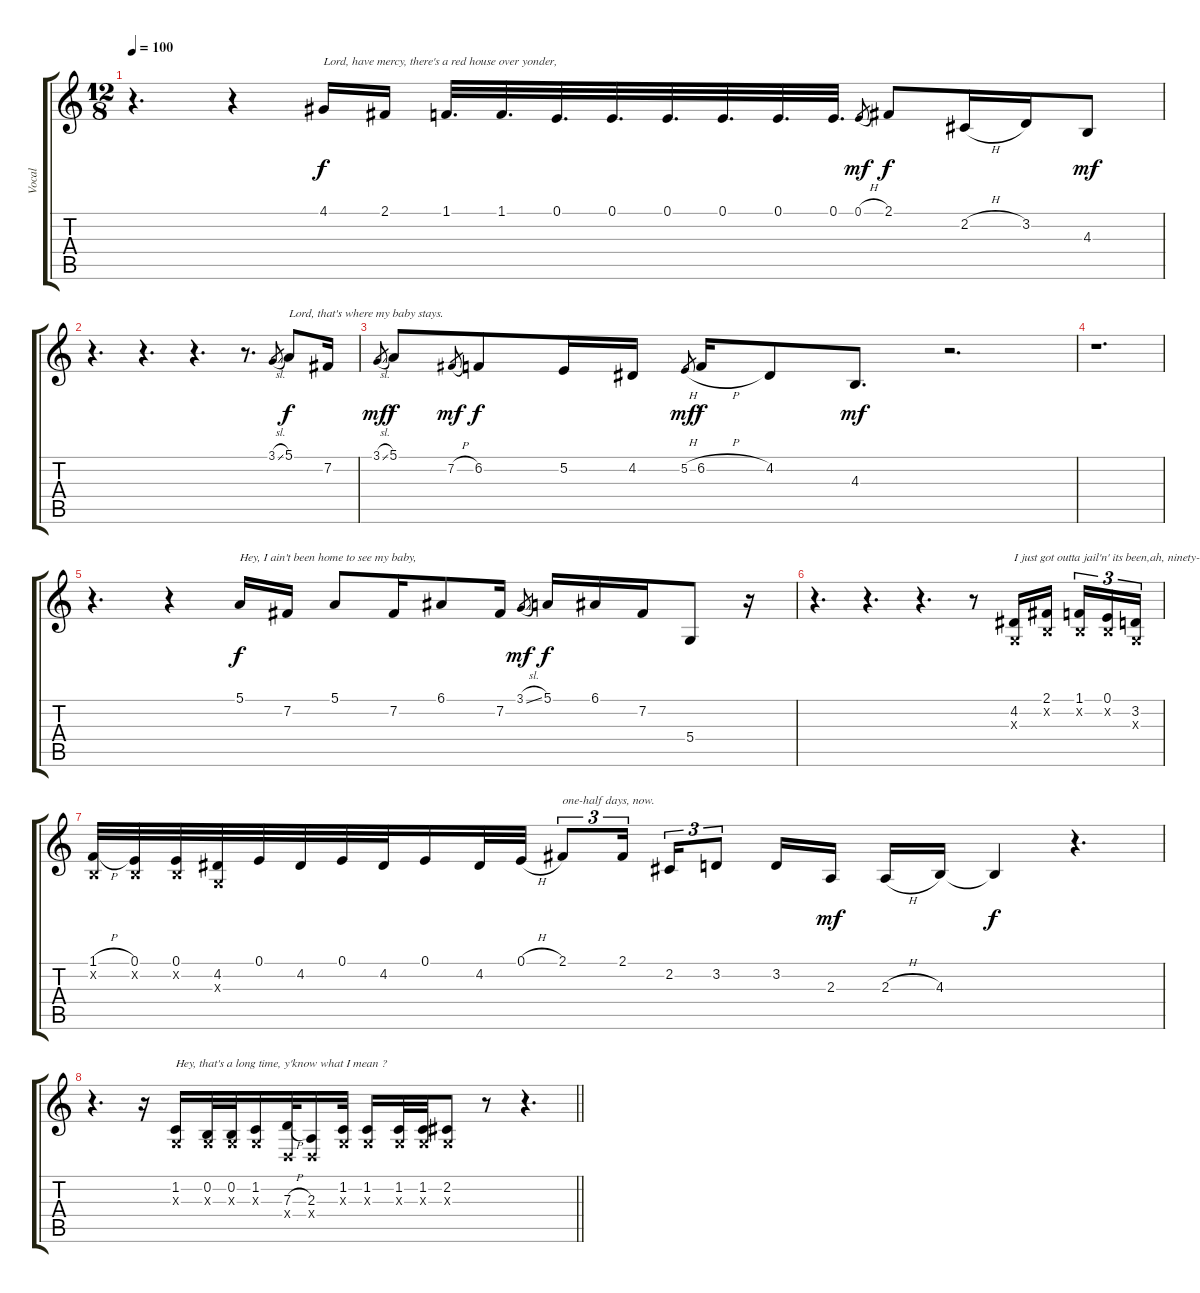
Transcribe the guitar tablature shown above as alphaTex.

\track ("Vocal" "Vocal") {instrument recorder}
\staff {score tabs}
\tuning (E4 B3 G3 D3 A2 E2) {hide}
\ts (12 8)
\tempo 100
\clef g2
\ks c
r.4{d dy mp} r.4 4.1.16{txt "Lord, have mercy, there's a red house over yonder," dy f} 2.1.16 1.1.32{d} 1.1.32{d} 0.1.32{d} 0.1.32{d} 0.1.32{d} 0.1.32{d} 0.1.32{d} 0.1.32{d} 0.1{h}.8{gr dy mf} 2.1.8{dy f} 2.2{h}.16 3.2.16 4.3.8{dy mf} |
r.4{d} r.4{d} r.4{d} r.8{d} 3.1{sl}.8{gr} 5.1.8{txt "Lord, that's where my baby stays." dy f} 7.2.16 |
3.1{sl}.8{gr dy mf} 5.1.8{dy f} 7.2{h}.8{gr dy mf} 6.2.8{dy f} 5.2.16 4.2.16 5.2{h}.8{gr dy mf} 6.2{h}.16{dy f} 4.2.8 4.3.8{d dy mf} r.2{d} |
r.1{d} |
r.4{d} r.4 5.1.16{txt "Hey, I ain't been home to see my baby," dy f} 7.2.16 5.1.8 7.2.16 6.1.8 7.2.16 3.1{sl}.8{gr dy mf} 5.1.16{dy f} 6.1.16 7.2.16 5.4.8 r.16 |
r.4{d} r.4{d} r.4{d} r.8 (4.2 0.3{x}).16{txt "I just got outta jail'n' its been,ah, ninety-nine'"} (2.1 0.2{x}).16{beam splitsecondary} (1.1 0.2{x}).16{tu (3 2)} (0.1 0.2{x}).16{tu (3 2)} (3.2 0.3{x}).16{tu (3 2)} |
(1.1{h} 0.2{x}).32 (0.1 0.2{x}).32 (0.1 0.2{x}).32 (4.2 0.3{x}).32 0.1.32 4.2.32 0.1.32 4.2.32 0.1.16 4.2.32 0.1{h}.32 2.1.8{tu (3 2) txt "one-half days, now."} 2.1.16{tu (3 2) beam splitsecondary} 2.2.16{tu (3 2)} 3.2.8{tu (3 2)} 3.2.16 2.3.16{dy mf} 2.3{h}.16 4.3.16 4.3{t}.4{dy f} r.4{d} |
\barLineRight lightlight
r.4{d} r.16 (1.2 0.3{x}).16{txt "Hey, that's a long time, y'know what I mean ?"} (0.2 0.3{x}).32 (0.2 0.3{x}).32 (1.2 0.3{x}).16 (7.3{h} 0.4{x}).32 (2.3 0.4{x}).16 (1.2 0.3{x}).32 (1.2 0.3{x}).16 (1.2 0.3{x}).32 (1.2 0.3{x}).32 (2.2 0.3{x}).8 r.8 r.4{d}
